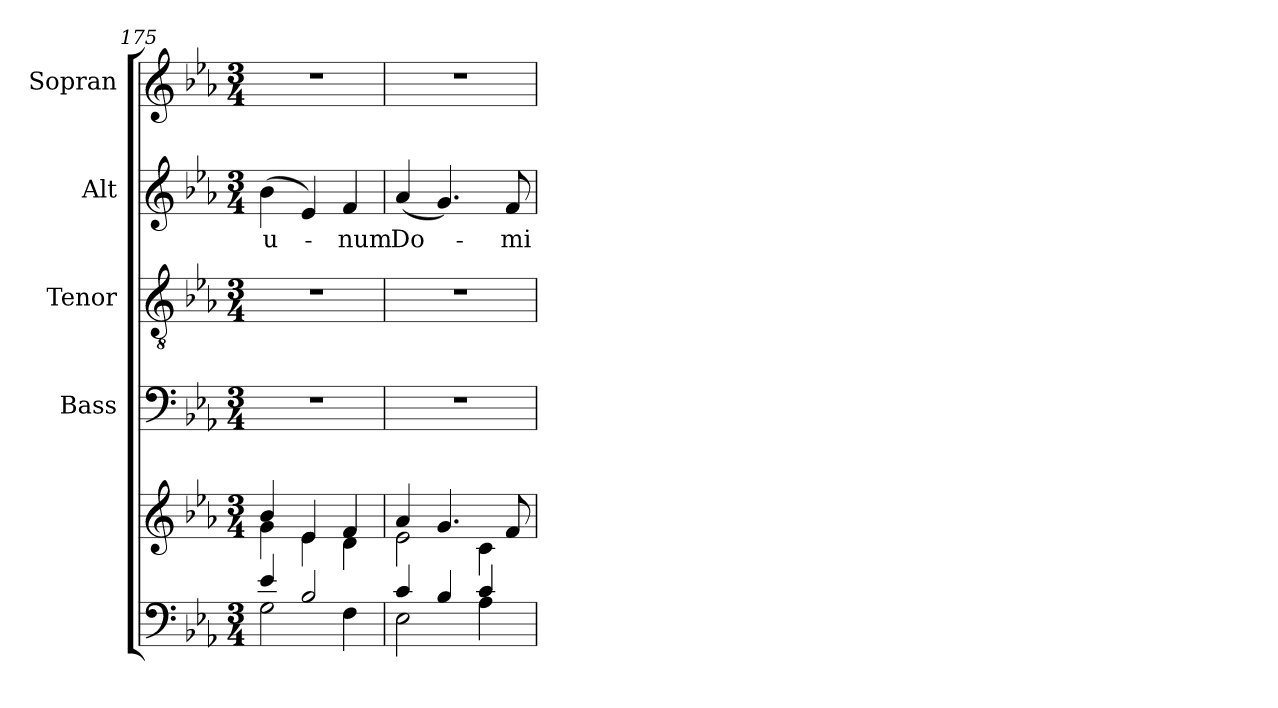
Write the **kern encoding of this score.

**kern	**kern	**kern	**kern	**kern	**text	**kern
*part5	*part5	*part4	*part3	*part2	*part2	*part1
*staff6	*staff5	*staff4	*staff3	*staff2	*staff2	*staff1
*	*	*I"Bass	*I"Tenor	*I"Alt	*	*I"Sopran
*	*	*I'B.	*I'T.	*I'A.	*	*I'S.
*clefF4	*clefG2	*clefF4	*clefGv2	*clefG2	*	*clefG2
*k[b-e-a-]	*k[b-e-a-]	*k[b-e-a-]	*k[b-e-a-]	*k[b-e-a-]	*	*k[b-e-a-]
*E-:	*E-:	*E-:	*E-:	*E-:	*	*E-:
*M3/4	*M3/4	*M3/4	*M3/4	*M3/4	*	*M3/4
=175	=175	=175	=175	=175	=175	=175
*^	*^	*	*	*	*	*
!	!	!	!	!	!	!	!LO:LY:b	!
4e-/	2G\	4b-/	4g\	2.r	2.r	(>4b-\	u-	2.r
2B-/	.	4e-/	4e-\	.	.	4e-/)	.	.
!	!	!	!	!	!	!	!LO:LY:b	!
.	4F\	4f/	4d\	.	.	4f/	-num	.
!!LO:PB:g=z
=176	=176	=176	=176	=176	=176	=176	=176	=176
!	!	!	!	!	!	!	!LO:LY:b	!
4c/	2E-\	4a-/	2e-\	2.r	2.r	(<4a-/	Do-	2.r
4B-/	.	4.g/	.	.	.	4.g/)	.	.
4c/	4A-\	.	4c\	.	.	.	.	.
!	!	!	!	!	!	!	!LO:LY:b	!
.	.	8f/	.	.	.	8f/	-mi-	.
*v	*v	*	*	*	*	*	*	*
*	*v	*v	*	*	*	*	*
=	=	=	=	=	=	=
*-	*-	*-	*-	*-	*-	*-
